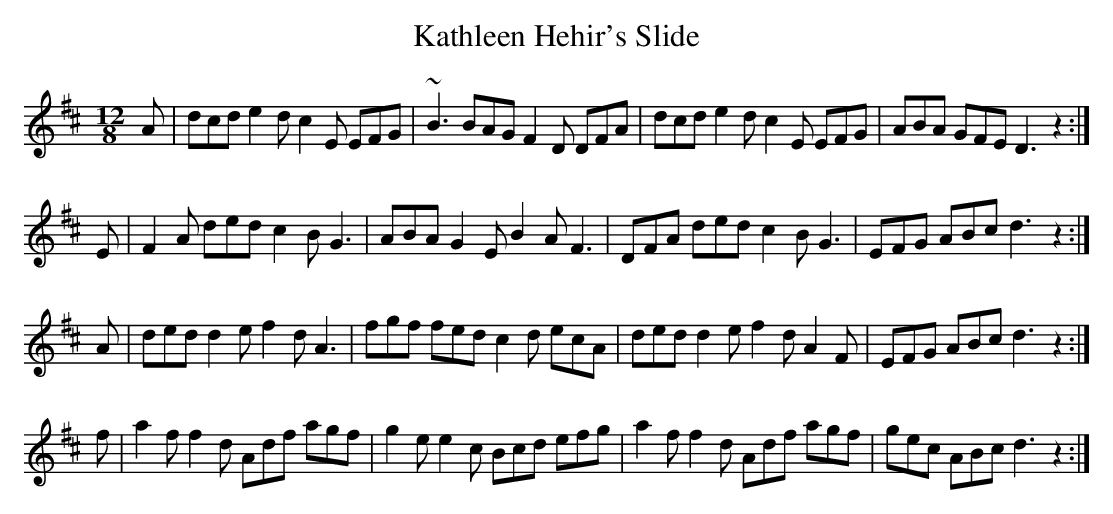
X:1
T:Kathleen Hehir's Slide
M:12/8
L:1/8
E:11
K:D
A|dcd e2d c2E EFG|~B3 BAG F2D DFA|dcd e2d c2E EFG|ABA GFE D3 z2:|
E|F2A ded c2B G3|ABA G2E B2A F3|DFA ded c2B G3|EFG ABc d3 z2:|
A|ded d2e f2d A3|fgf fed c2d ecA|ded d2e f2d A2F|EFG ABc d3 z2:|
f|a2f f2d Adf agf|g2e e2c Bcd efg|a2f f2d Adf agf|gec ABc d3 z2:|
